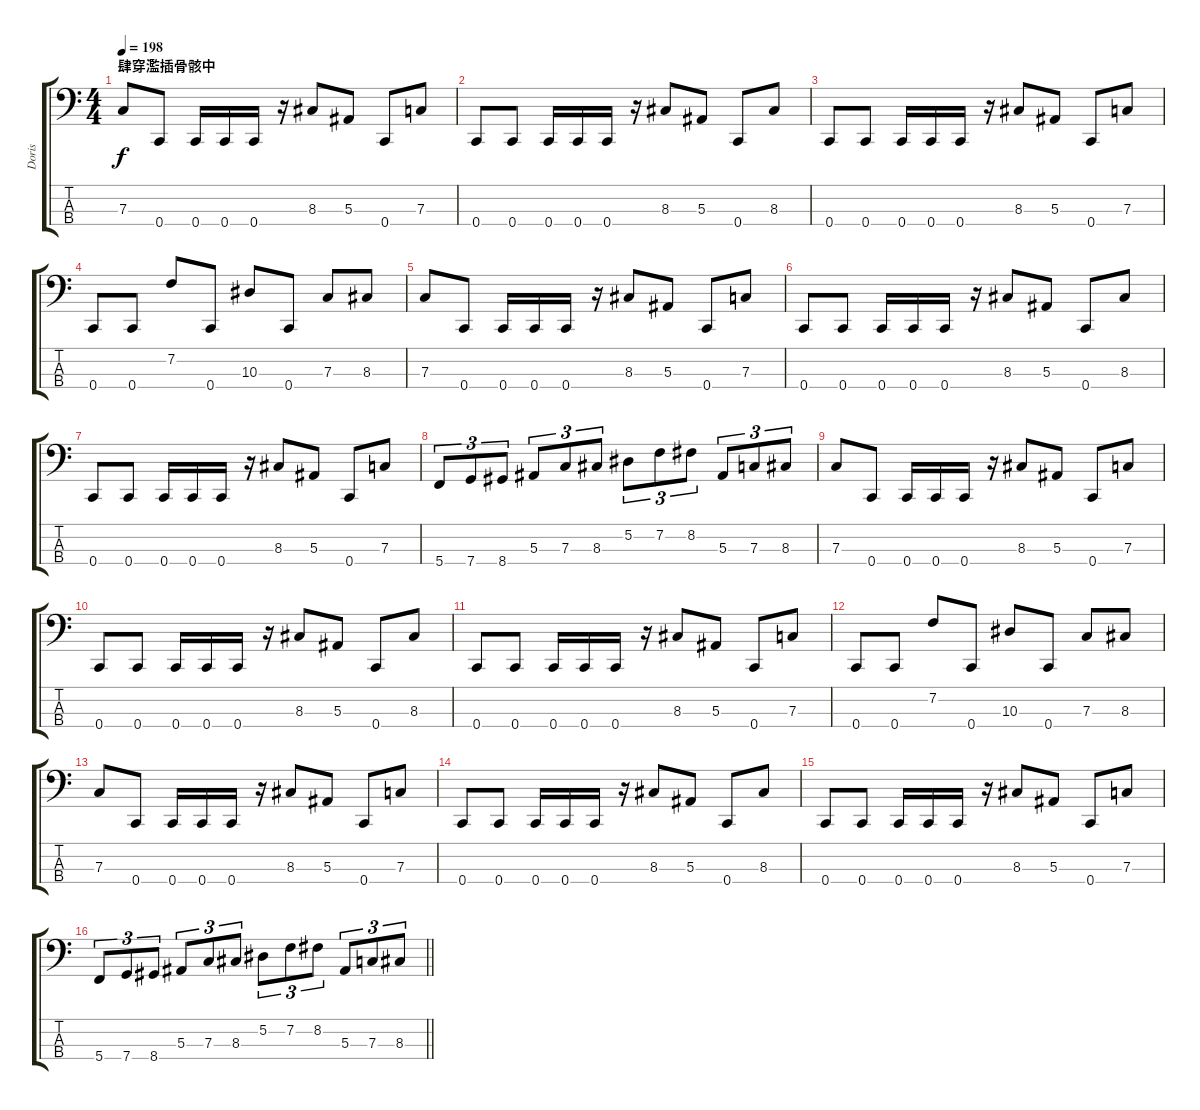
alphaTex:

\track ("Doris" "Doris") {instrument electricbasspick}
\staff {score tabs}
\tuning (Eb2 Bb1 F1 C1) {hide}
\ts (4 4)
\section ("" "肆穿濫插骨骸中")
\tempo 198
\clef f4
\ks c
7.3.8{dy f} 0.4.8 0.4.16 0.4.16 0.4.16 r.16 8.3.8 5.3.8 0.4.8 7.3.8 |
0.4.8 0.4.8 0.4.16 0.4.16 0.4.16 r.16 8.3.8 5.3.8 0.4.8 8.3.8 |
0.4.8 0.4.8 0.4.16 0.4.16 0.4.16 r.16 8.3.8 5.3.8 0.4.8 7.3.8 |
0.4.8 0.4.8 7.2.8 0.4.8 10.3.8 0.4.8 7.3.8 8.3.8 |
7.3.8 0.4.8 0.4.16 0.4.16 0.4.16 r.16 8.3.8 5.3.8 0.4.8 7.3.8 |
0.4.8 0.4.8 0.4.16 0.4.16 0.4.16 r.16 8.3.8 5.3.8 0.4.8 8.3.8 |
0.4.8 0.4.8 0.4.16 0.4.16 0.4.16 r.16 8.3.8 5.3.8 0.4.8 7.3.8 |
5.4.8{tu (3 2)} 7.4.8{tu (3 2)} 8.4.8{tu (3 2)} 5.3.8{tu (3 2)} 7.3.8{tu (3 2)} 8.3.8{tu (3 2)} 5.2.8{tu (3 2)} 7.2.8{tu (3 2)} 8.2.8{tu (3 2)} 5.3.8{tu (3 2)} 7.3.8{tu (3 2)} 8.3.8{tu (3 2)} |
7.3.8 0.4.8 0.4.16 0.4.16 0.4.16 r.16 8.3.8 5.3.8 0.4.8 7.3.8 |
0.4.8 0.4.8 0.4.16 0.4.16 0.4.16 r.16 8.3.8 5.3.8 0.4.8 8.3.8 |
0.4.8 0.4.8 0.4.16 0.4.16 0.4.16 r.16 8.3.8 5.3.8 0.4.8 7.3.8 |
0.4.8 0.4.8 7.2.8 0.4.8 10.3.8 0.4.8 7.3.8 8.3.8 |
7.3.8 0.4.8 0.4.16 0.4.16 0.4.16 r.16 8.3.8 5.3.8 0.4.8 7.3.8 |
0.4.8 0.4.8 0.4.16 0.4.16 0.4.16 r.16 8.3.8 5.3.8 0.4.8 8.3.8 |
0.4.8 0.4.8 0.4.16 0.4.16 0.4.16 r.16 8.3.8 5.3.8 0.4.8 7.3.8 |
\barLineRight lightlight
5.4.8{tu (3 2)} 7.4.8{tu (3 2)} 8.4.8{tu (3 2)} 5.3.8{tu (3 2)} 7.3.8{tu (3 2)} 8.3.8{tu (3 2)} 5.2.8{tu (3 2)} 7.2.8{tu (3 2)} 8.2.8{tu (3 2)} 5.3.8{tu (3 2)} 7.3.8{tu (3 2)} 8.3.8{tu (3 2)}
